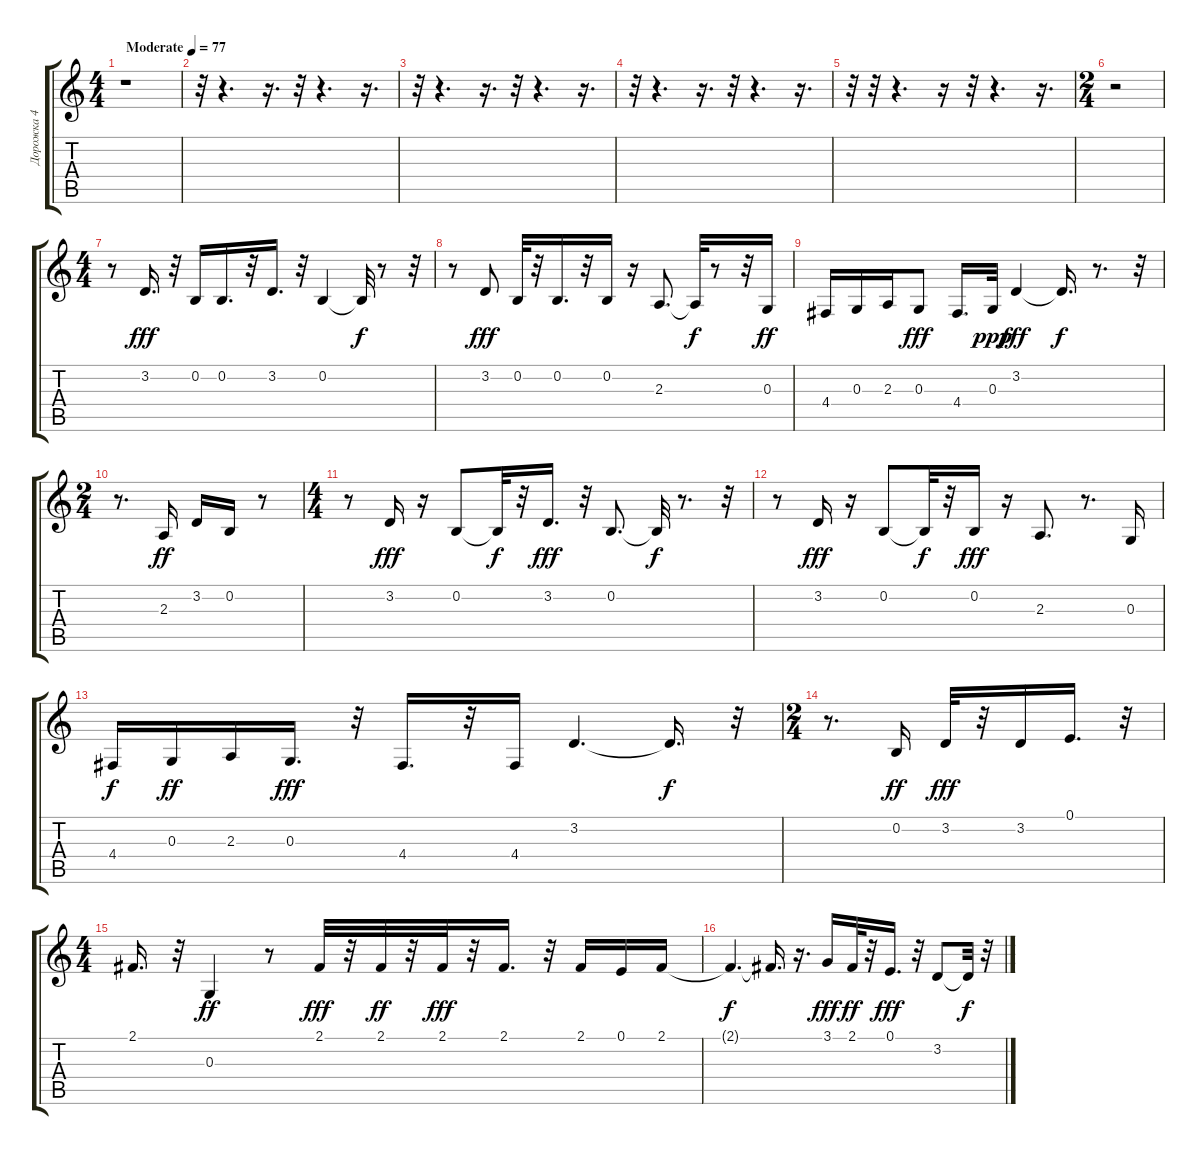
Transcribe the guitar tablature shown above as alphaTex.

\track ("Дорожка 4" "Дорожка 4") {instrument tenorsax}
\staff {score tabs}
\tuning (E4 B3 G3 D3 A2 E2) {hide}
\ts (4 4)
\tempo (77 "Moderate")
\clef g2
\ks c
r.1{dy fff instrument tenorsax} |
r.32 r.4{d} r.16{d} r.32 r.4{d} r.16{d} |
r.32 r.4{d} r.16{d} r.32 r.4{d} r.16{d} |
r.32 r.4{d} r.16{d} r.32 r.4{d} r.16{d} |
r.32 r.32 r.4{d} r.16 r.32 r.4{d} r.16{d} |
\ts (2 4)
r.2 |
\ts (4 4)
r.8 3.2.16{d} r.32 0.2.16 0.2.16{d} r.32 3.2.16{d} r.32 0.2.4 0.2{t}.32{dy f} r.8 r.32 |
r.8 3.2.8{dy fff} 0.2.32 r.32 0.2.16{d} r.32 0.2.16 r.16 2.3.8{d} 2.3{t}.32{dy f} r.8 r.32 0.3.16{dy ff} |
4.4.16 0.3.16 2.3.16 0.3.8{dy fff} 4.4.16{d} 0.3.32{dy ppp} 3.2.4{dy fff} 3.2{t}.16{d dy f} r.8{d} r.32 |
\ts (2 4)
r.8{d} 2.3.16{dy ff} 3.2.16 0.2.16 r.8 |
\ts (4 4)
r.8 3.2.16{dy fff} r.16 0.2.8 0.2{t}.32{dy f} r.32 3.2.16{d dy fff} r.32 0.2.8{d} 0.2{t}.32{dy f} r.8{d} r.32 |
r.8 3.2.16{dy fff} r.16 0.2.8 0.2{t}.32{dy f} r.32 0.2.16{dy fff} r.16 2.3.8{d} r.8{d} 0.3.16 |
4.4.16{dy f} 0.3.16{dy ff} 2.3.16 0.3.16{d dy fff} r.32 4.4.16{d} r.32 4.4.16 3.2.4{d} 3.2{t}.16{d dy f} r.32 |
\ts (2 4)
r.8{d} 0.2.16{dy ff} 3.2.32{dy fff} r.32 3.2.16 0.1.16{d} r.32 |
\ts (4 4)
2.1.16{d} r.32 0.3.4{dy ff} r.8 2.1.32{dy fff} r.32 2.1.32{dy ff} r.32 2.1.32{dy fff} r.32 2.1.16{d} r.32 2.1.16 0.1.16 2.1.16 |
2.1{t}.4{d dy f} 2.1{t}.16{d} r.16{d} 3.1.16{dy fff} 2.1.32{dy ff} r.32 0.1.16{d dy fff} r.32 3.2.8 3.2{t}.32{dy f} r.32
